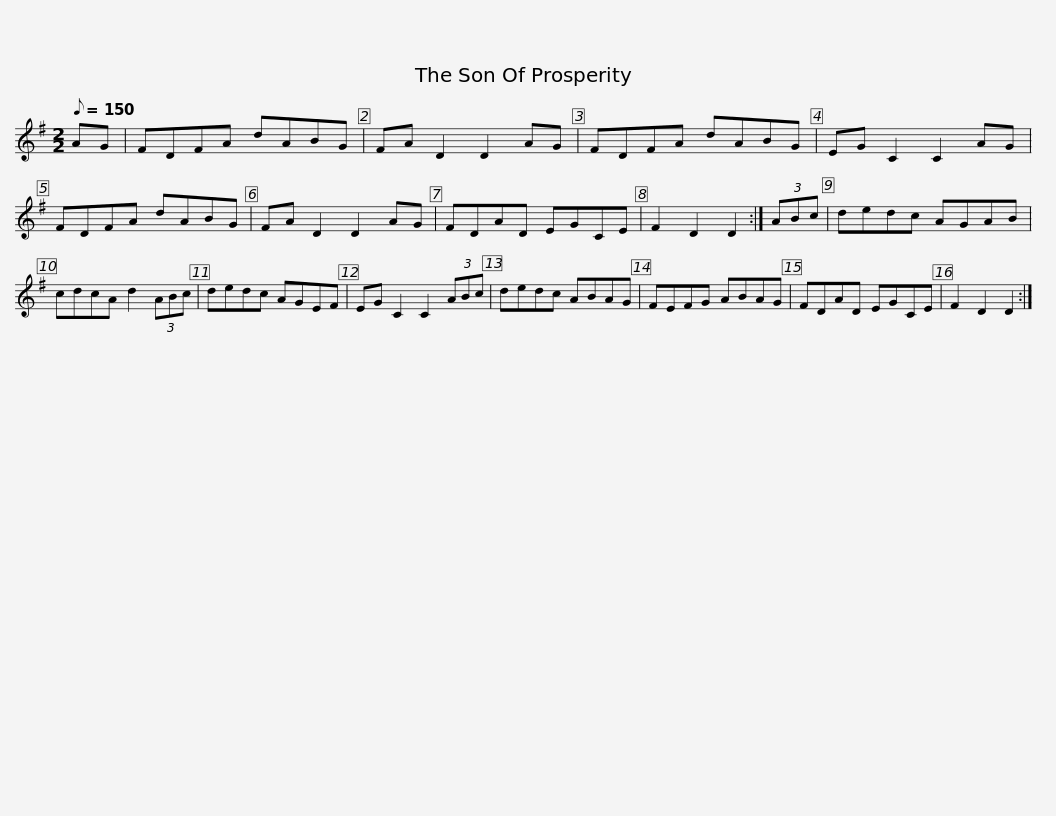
X:1
L:1/8
Q:1/8=150
M:2/2
I:linebreak $
K:G
V:1 treble
V:1
 AG | FDFA dABG | FA D2 D2 AG | FDFA dABG | EG C2 C2 AG | %5
 FDFA dABG | FA D2 D2 AG |$ FDAD EGCE | F2 D2 D2 :| (3ABc | %10
 dedc AGAB | cdcA d2 (3ABc | dedc AGEF |$ EG C2 C2 (3ABc | dedc ABAG | %15
 FEFG ABAG | FDAD EGCE | F2 D2 D2 :| %18
